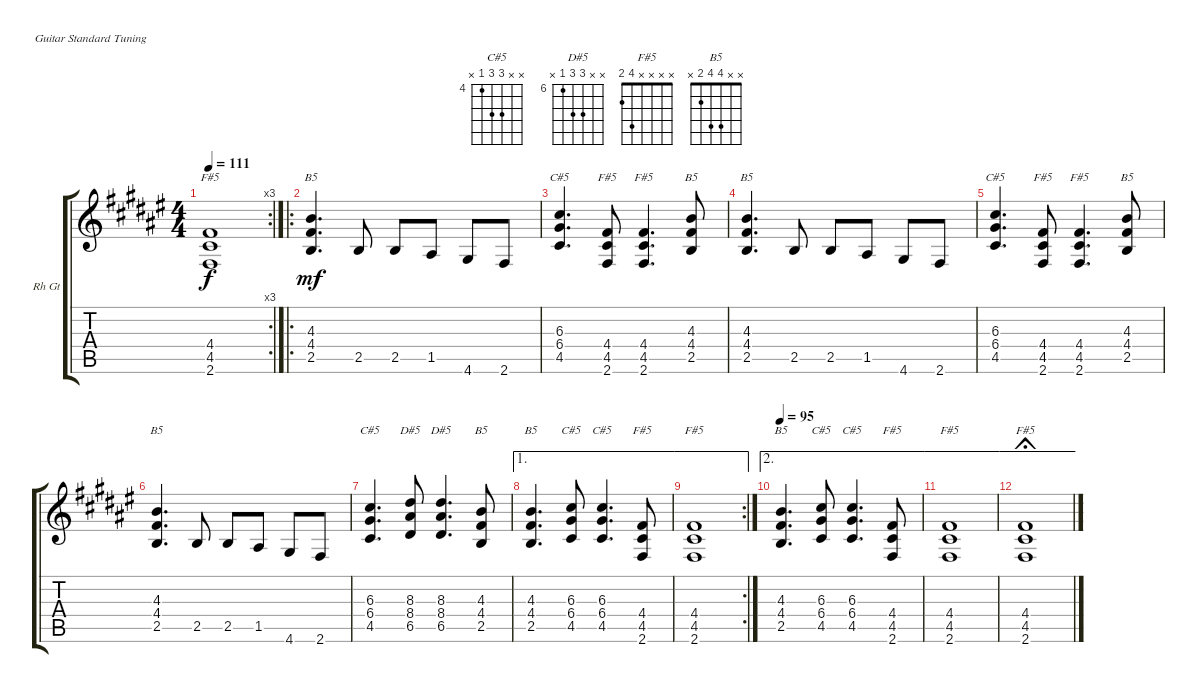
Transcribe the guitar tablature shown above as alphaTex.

\bracketExtendMode groupsimilarinstruments
\useSystemSignSeparator
\multiTrackTrackNamePolicy allsystems
\firstSystemTrackNameOrientation horizontal
\otherSystemsTrackNameOrientation horizontal
\track ("Rhythm Guitar" "Rh Gt") {instrument electricguitarclean}
\staff {score tabs}
\tuning (E4 B3 G3 D3 A2 E2)
\chord ("C#5" x x 6 6 4 x) {firstfret 4}
\chord ("D#5" x x 8 8 6 x) {firstfret 6}
\chord ("F#5" x x x 4 4 2)
\chord ("B5" x x 4 4 2 x)
\chord ("F#5" x x x x 4 2)
\rc 3
\ts (4 4)
\tempo 111
\clef g2
\scale
0.278409
\ks f#
(2.6 4.5 4.4).1{ch "F#5" dy f} |
\ro
\scale
0.441904 (4.3 2.5 4.4).4{d ch "B5" dy mf} 2.5.8 2.5.8 1.5.8 4.6.8 2.6.8 |
\scale
0.259047 (4.5 6.4 6.3).4{d ch "C#5"} (2.6 4.5 4.4).8{ch "F#5"} (2.6 4.5 4.4).4{d ch "F#5"} (2.5 4.4 4.3).8{ch "B5"} |
\scale
0.354285 (4.3 2.5 4.4).4{d ch "B5"} 2.5.8 2.5.8 1.5.8 4.6.8 2.6.8 |
\scale
0.278409 (4.5 6.4 6.3).4{d ch "C#5"} (2.6 4.5 4.4).8{ch "F#5"} (2.6 4.5 4.4).4{d ch "F#5"} (2.5 4.4 4.3).8{ch "B5"} |
\scale
0.43619 (4.3 2.5 4.4).4{d ch "B5"} 2.5.8 2.5.8 1.5.8 4.6.8 2.6.8 |
\scale
0.274285 (4.5 6.4 6.3).4{d ch "C#5"} (6.5 8.4 8.3).8{ch "D#5"} (6.5 8.4 8.3).4{d ch "D#5"} (2.5 4.4 4.3).8{ch "B5"} |
\ae 1
\scale
0.352381 (2.5 4.4 4.3).4{d ch "B5"} (4.5 6.4 6.3).8{ch "C#5"} (4.5 6.4 6.3).4{d ch "C#5"} (4.5 4.4 2.6).8{ch "F#5"} |
\ae 1
\rc 2
\scale
0.270833 (2.6 4.5 4.4).1{ch "F#5"} |
\ae 2
\scale
0.690509
\tempo 95
(2.5 4.4 4.3).4{d ch "B5"} (4.5 6.4 6.3).8{ch "C#5"} (4.5 6.4 6.3).4{d ch "C#5"} (4.5 4.4 2.6).8{ch "F#5"} |
\ae 2
\scale
0.191447 (2.6 4.5 4.4).1{ch "F#5"} |
\ae 2
\scale
0.118943 (2.6 4.5 4.4).1{ch "F#5" fermata (short 0)}
